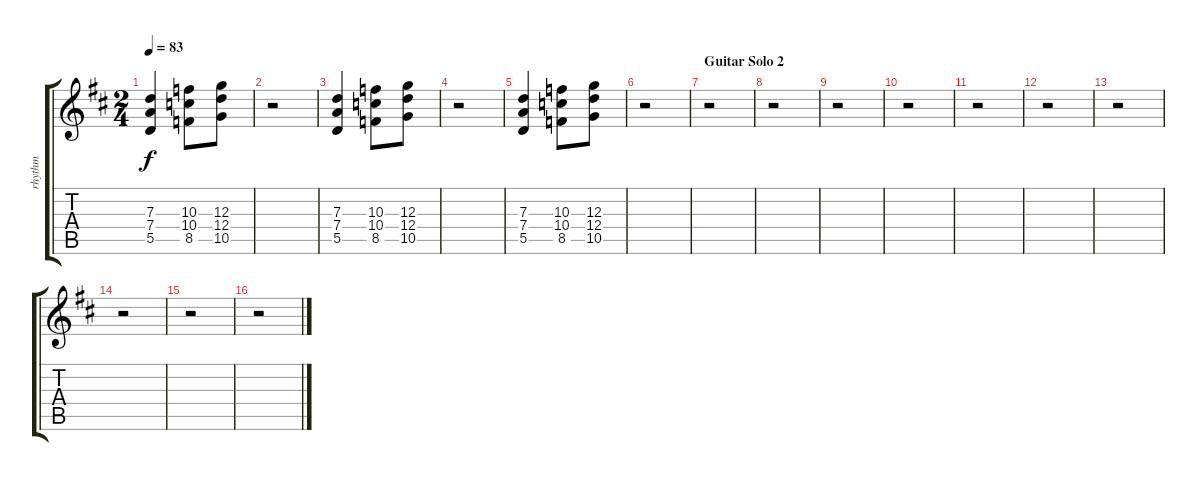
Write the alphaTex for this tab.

\track ("rhythm" "rhythm") {instrument overdrivenguitar}
\staff {score tabs}
\tuning (E4 B3 G3 D3 A2 E2) {hide}
\ts (2 4)
\tempo 83
\clef g2
\ks d
(7.3 7.4 5.5).4{dy f} (10.3 10.4 8.5).8 (12.3 12.4 10.5).8 |
r.2 |
(7.3 7.4 5.5).4 (10.3 10.4 8.5).8 (12.3 12.4 10.5).8 |
r.2 |
(7.3 7.4 5.5).4 (10.3 10.4 8.5).8 (12.3 12.4 10.5).8 |
r.2 |
\section ("" "Guitar Solo 2")
r.2 |
r.2 |
r.2 |
r.2 |
r.2 |
r.2 |
r.2 |
r.2 |
r.2 |
r.2
